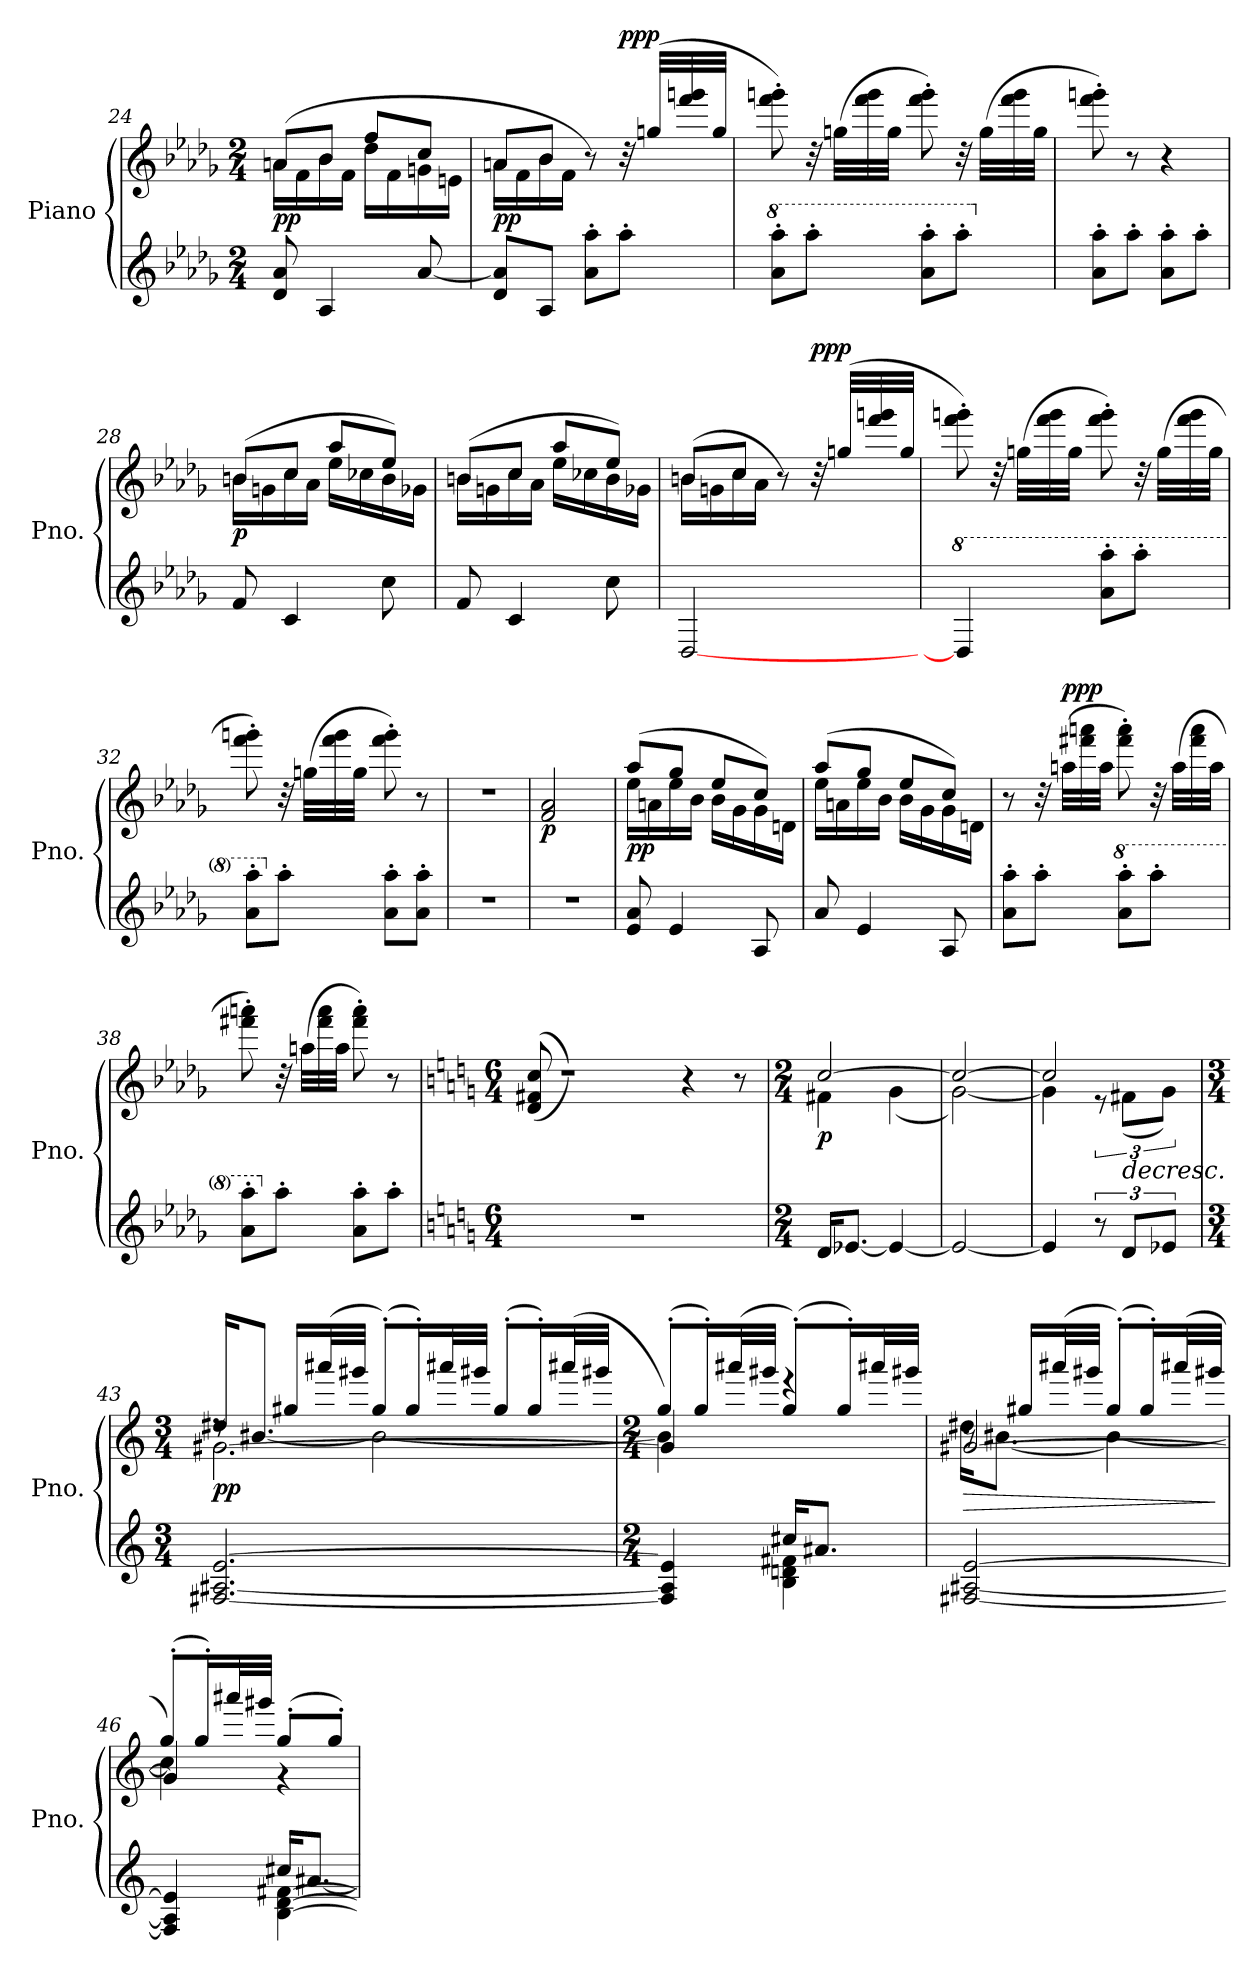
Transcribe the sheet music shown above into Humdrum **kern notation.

**kern	**kern	**dynam
*part1	*part1	*part1
*staff2	*staff1	*staff1/2
*I"Piano	*	*
*I'Pno.	*	*
!!LO:PB:g=z
*clefG2	*clefG2	*
*k[b-e-a-d-g-]	*k[b-e-a-d-g-]	*
*M2/4	*M2/4	*
=24	=24	=24
*	*^	*
!	!	!	!LO:DY:b
8d-/ 8a-/	(>8an/L	16a\LL	pp
.	.	16f\	.
4A-/	8b-/J	16b-\	.
.	.	16f\JJ	.
.	8ff/L	16dd-\LL	.
.	.	16f\	.
[8a-/	8cc/J	16gn\	.
.	.	16en\JJ	.
=25	=25	=25	=25
!	!	!	!LO:DY:b
8d-/ 8a-/]L	8an/L	16a\LL	pp
.	.	16f\	.
8A-/J	8b-/J	16b-\	.
.	.	16f\JJ	.
8a-\' 8aa-\'L	8r)	4ryy	.
!	!	!	!LO:DY:a
8aa-'\J	32r	.	ppp
.	(>32ggn/LLL	.	.
.	32fff/ 32gggn/	.	.
.	32gg/JJJ	.	.
*	*v	*v	*
=26	=26	=26
*8va	*	*
8aa-\' 8aaa-\'L	8fff\' 8gggn\')	.
8aaa-'\J	32r	.
.	(>32ggn\LLL	.
.	32fff\ 32ggg\	.
.	32gg\JJJ	.
8aa-\' 8aaa-\'L	8fff\' 8ggg\')	.
8aaa-'\J	32r	.
.	(>32gg\LLL	.
.	32fff\ 32ggg\	.
.	32gg\JJJ	.
=27	=27	=27
*X8va	*	*
8a-\' 8aa-\'L	8fff\' 8gggn\')	.
8aa-'\J	8r	.
8a-\' 8aa-\'L	4r	.
8aa-'\J	.	.
!!LO:LB:g=z
=28	=28	=28
*	*^	*
!	!	!	!LO:DY:b
8f/	(>8bn/L	16b\LL	p
.	.	16gn\	.
4c/	8cc/J	16cc\	.
.	.	16a-\JJ	.
.	8aa-/L	16ee-\LL	.
.	.	16cc-X\	.
8cc\	8ee-/J)	16b\	.
.	.	16g-X\JJ	.
=29	=29	=29	=29
8f/	(>8bn/L	16b\LL	.
.	.	16gn\	.
4c/	8cc/J	16cc\	.
.	.	16a-\JJ	.
.	8aa-/L	16ee-\LL	.
.	.	16cc-X\	.
8cc\	8ee-/J)	16b\	.
.	.	16g-X\JJ	.
=30	=30	=30	=30
[2D-/	(>8bn/L	16b\LL	.
.	.	16gn\	.
.	8cc/J	16cc\	.
.	.	16a-\JJ	.
.	8r)	4ryy	.
!	!	!	!LO:DY:a
.	32r	.	ppp
.	(>32ggn/LLL	.	.
.	32fff/ 32gggn/	.	.
.	32gg/JJJ	.	.
*	*v	*v	*
=31	=31	=31
*8va	*	*
4d-/]	8fff\' 8gggn\')	.
.	32r	.
.	(>32ggn\LLL	.
.	32fff\ 32ggg\	.
.	32gg\JJJ	.
8aa-\' 8aaa-\'L	8fff\' 8ggg\')	.
8aaa-'\J	32r	.
.	(>32gg\LLL	.
.	32fff\ 32ggg\	.
.	32gg\JJJ	.
!!LO:LB:g=z
=32	=32	=32
8aa-\' 8aaa-\'L	8fff\' 8gggn\')	.
*X8va	*	*
8aa-'\J	32r	.
.	(>32ggn\LLL	.
.	32fff\ 32ggg\	.
.	32gg\JJJ	.
8a-\' 8aa-\'L	8fff\' 8ggg\')	.
8a-\' 8aa-\'J	8r	.
=33	=33	=33
2r	2r	.
=34	=34	=34
*	*MM35	*
!	!	!LO:DY:b
2r	2f/ 2a-/	p
=35	=35	=35
*	*MM55	*
*	*^	*
!	!	!	!LO:DY:b
8e-/ 8a-/	(>8aa-/L	16ee-\LL	pp
.	.	16an\	.
4e-/	8gg-/J	16ee-\	.
.	.	16b-\JJ	.
.	8ee-/L	16b-\LL	.
.	.	16g-\	.
8A-/	8cc/J)	16g-\	.
.	.	16dn\JJ	.
=36	=36	=36	=36
8a-/	(>8aa-/L	16ee-\LL	.
.	.	16an\	.
4e-/	8gg-/J	16ee-\	.
.	.	16b-\JJ	.
.	8ee-/L	16b-\LL	.
.	.	16g-\	.
8A-/	8cc/J)	16g-\	.
.	.	16dn\JJ	.
*	*v	*v	*
!!LO:LB:g=z
=37	=37	=37
8a-\' 8aa-\'L	8r	.
8aa-'\J	32r	.
!	!	!LO:DY:a
.	(>32aan\LLL	ppp
.	32fff#X\ 32aaan\	.
.	32aa\JJJ	.
*8va	*	*
8aa-\' 8aaa-\'L	8fff#\' 8aaa\')	.
8aaa-'\J	32r	.
.	(>32aa\LLL	.
.	32fff#\ 32aaa\	.
.	32aa\JJJ	.
=38	=38	=38
8aa-\' 8aaa-\'L	8fff#X\' 8aaan\')	.
*X8va	*	*
8aa-'\J	32r	.
.	(>32aan\LLL	.
.	32fff#\ 32aaa\	.
.	32aa\JJJ	.
8a-\' 8aa-\'L	8fff#\' 8aaa\')	.
8aa-'\J	8r	.
=39	=39	=39
*k[]	*k[]	*
*M6/4	*M6/4	*
1.r	(<(<8d/ 8f#X/ 8cc/	.
.	1r))	.
.	4r	.
.	8r	.
=40	=40	=40
*M2/4	*M2/4	*
*	*^	*
!	!	!	!LO:DY:b
16d/KL	[2cc/	4f#X\	p
[8.e-X/J	.	.	.
4e-/_	.	(<4g\	.
=41	=41	=41	=41
2e-/_	2cc/_	[2g\)	.
!!LO:LB:g=z	!!
=42	=42	=42	=42
4e-/]	2cc/]	4g\]	.
12r	.	12r	.
!	!	!	!LO:HP:b
12d/L	.	(<12f#X\L	>
12e-X/J	.	12g\J)	.
*	*v	*v	*
=43	=43	=43
*M3/4	*M3/4	*
*	*^	*
*	*	*^	*
!	!	!	!	!LO:DY:b
[2.F#X/ [2.A#X/ [2.e/	[2.g#X\	16dd#X/KL	8rdd	pp
.	.	[8.b#X/J	.	.
.	.	.	16gg#X/LL	.
.	.	.	(>32aaa#X/L	.
.	.	.	32ggg#X/JJJ	.
.	.	2b#\_	(>8gg#'/L)	.
.	.	.	16gg#'/L)	.
.	.	.	32aaa#X/L	.
.	.	.	32ggg#X/JJJ	.
.	.	.	(>8gg#'/L	.
.	.	.	16gg#'/L)	.
.	.	.	(>32aaa#X/L	.
.	.	.	32ggg#X/JJJ	.
=44	=44	=44	=44	=44
*M2/4	*M2/4	*	*	*
*^	*	*	*	*
4F#/] 4A#/] 4e/]	4ryy	4g#/]	4b#\]	(>8gg'/L)	.
.	.	.	.	16gg'/L)	.
.	.	.	.	(>32aaa#X/L	.
.	.	.	.	32ggg#X/JJJ	.
4B\ 4dn\ 4f#X\	16cc#X/KL	4r	4ryy	(>8gg'/L)	.
.	8.a#X/J	.	.	.	.
.	.	.	.	16gg'/L)	.
.	.	.	.	32aaa#X/L	.
.	.	.	.	32ggg#X/JJJ	.
*v	*v	*	*	*	*
!!LO:PB:g=z	!!	!!
=45	=45	=45	=45	=45
!	!	!	!	!LO:HP:b
[2F#X/ [2A#X/ [2e/	[2g#X/	16dd#X\KL	8r	>
.	.	[8.b#X\J	.	.
.	.	.	16gg#X/LL	.
.	.	.	(>32aaa#X/L	.
.	.	.	32ggg#X/JJJ	.
.	.	4b#\_	(>8gg#'/L)	.
.	.	.	16gg#'/L)	.
.	.	.	(>32aaa#X/L	.
.	.	.	32ggg#X/JJJ	.
*	*v	*v	*v	*
.	.	]
=46	=46	=46
*^	*^	*
*	*	*	*^	*
4F#/] 4A#/] 4e/]	4ryy	4g#/]	4cc\]	(>8gg'/L)	.
.	.	.	.	16gg'/L)	.
.	.	.	.	32aaa#X/L	.
.	.	.	.	32ggg#X/JJJ	.
[4B\ [4d\ [4f#X\	16cc#X/KL	(>8gg'/L	4r	4ryy	.
.	[8.a#X/J	.	.	.	.
.	.	8gg'/J)	.	.	.
*v	*v	*	*	*	*
*	*v	*v	*v	*
.	.	]
=	=	=
*-	*-	*-
